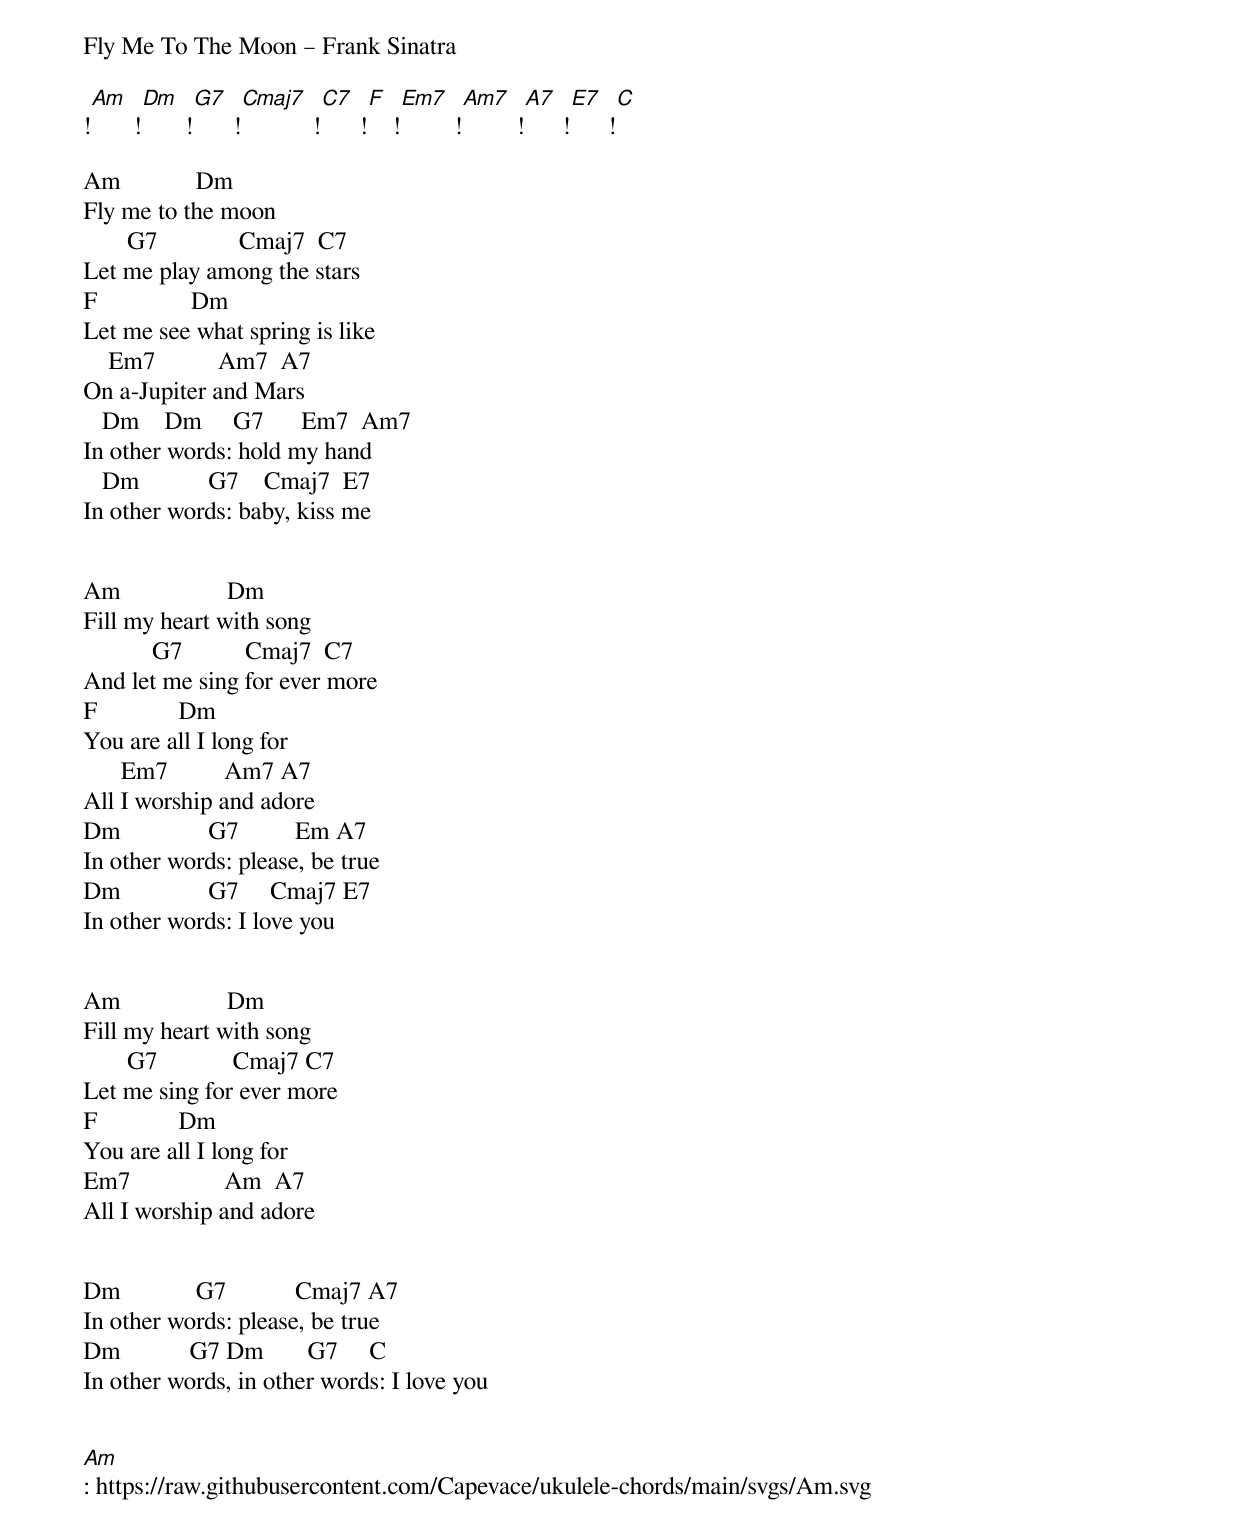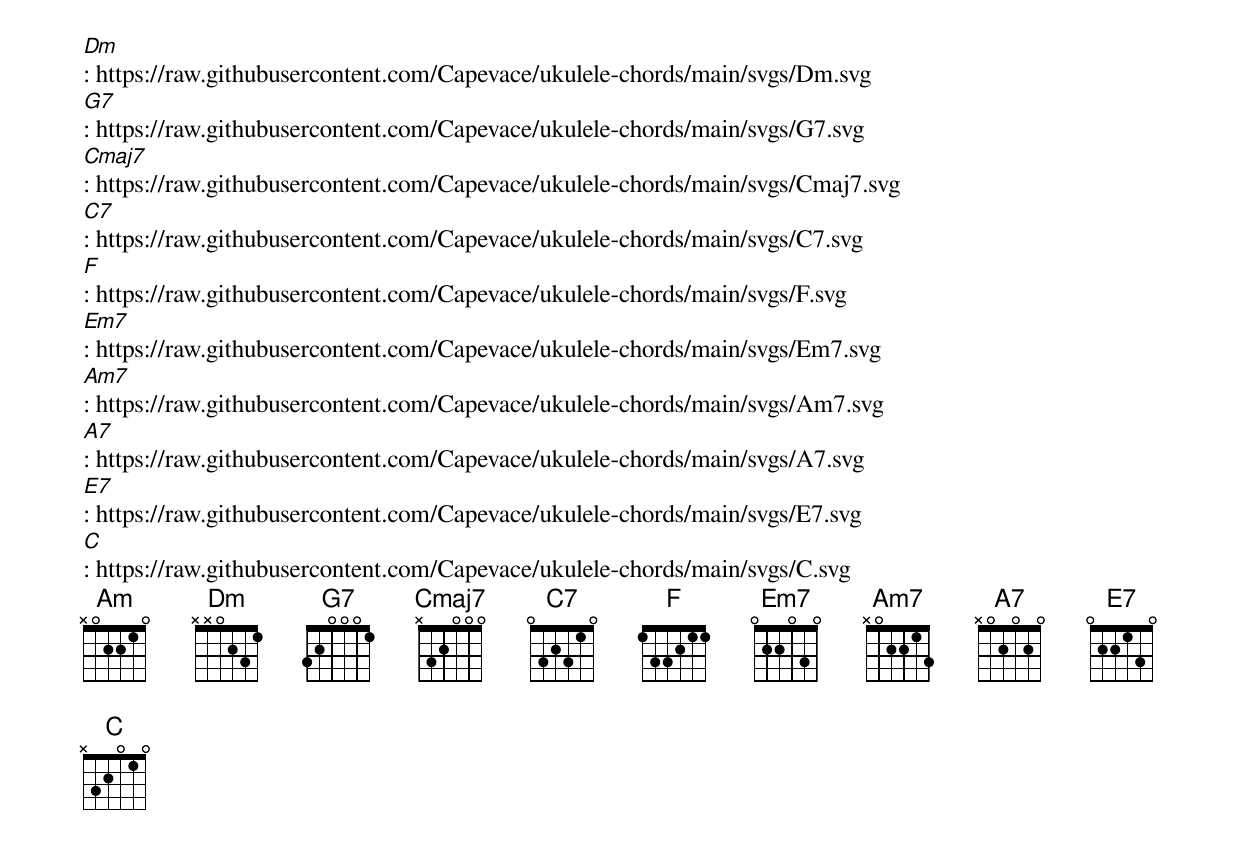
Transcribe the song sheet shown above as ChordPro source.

Fly Me To The Moon – Frank Sinatra

![Am][] ![Dm][] ![G7][] ![Cmaj7][] ![C7][] ![F][] ![Em7][] ![Am7][] ![A7][] ![E7][] ![C][]

Am            Dm
Fly me to the moon
       G7             Cmaj7  C7
Let me play among the stars
F               Dm
Let me see what spring is like
    Em7          Am7  A7
On a-Jupiter and Mars
   Dm    Dm     G7      Em7  Am7
In other words: hold my hand
   Dm           G7    Cmaj7  E7
In other words: baby, kiss me


Am                 Dm
Fill my heart with song
           G7          Cmaj7  C7
And let me sing for ever more
F             Dm
You are all I long for
      Em7         Am7 A7
All I worship and adore
Dm              G7         Em A7
In other words: please, be true
Dm              G7     Cmaj7 E7
In other words: I love you


Am                 Dm
Fill my heart with song
       G7            Cmaj7 C7
Let me sing for ever more
F             Dm
You are all I long for
Em7               Am  A7
All I worship and adore


Dm            G7           Cmaj7 A7
In other words: please, be true
Dm           G7 Dm       G7     C
In other words, in other words: I love you


[Am]: https://raw.githubusercontent.com/Capevace/ukulele-chords/main/svgs/Am.svg
[Dm]: https://raw.githubusercontent.com/Capevace/ukulele-chords/main/svgs/Dm.svg
[G7]: https://raw.githubusercontent.com/Capevace/ukulele-chords/main/svgs/G7.svg
[Cmaj7]: https://raw.githubusercontent.com/Capevace/ukulele-chords/main/svgs/Cmaj7.svg
[C7]: https://raw.githubusercontent.com/Capevace/ukulele-chords/main/svgs/C7.svg
[F]: https://raw.githubusercontent.com/Capevace/ukulele-chords/main/svgs/F.svg
[Em7]: https://raw.githubusercontent.com/Capevace/ukulele-chords/main/svgs/Em7.svg
[Am7]: https://raw.githubusercontent.com/Capevace/ukulele-chords/main/svgs/Am7.svg
[A7]: https://raw.githubusercontent.com/Capevace/ukulele-chords/main/svgs/A7.svg
[E7]: https://raw.githubusercontent.com/Capevace/ukulele-chords/main/svgs/E7.svg
[C]: https://raw.githubusercontent.com/Capevace/ukulele-chords/main/svgs/C.svg
